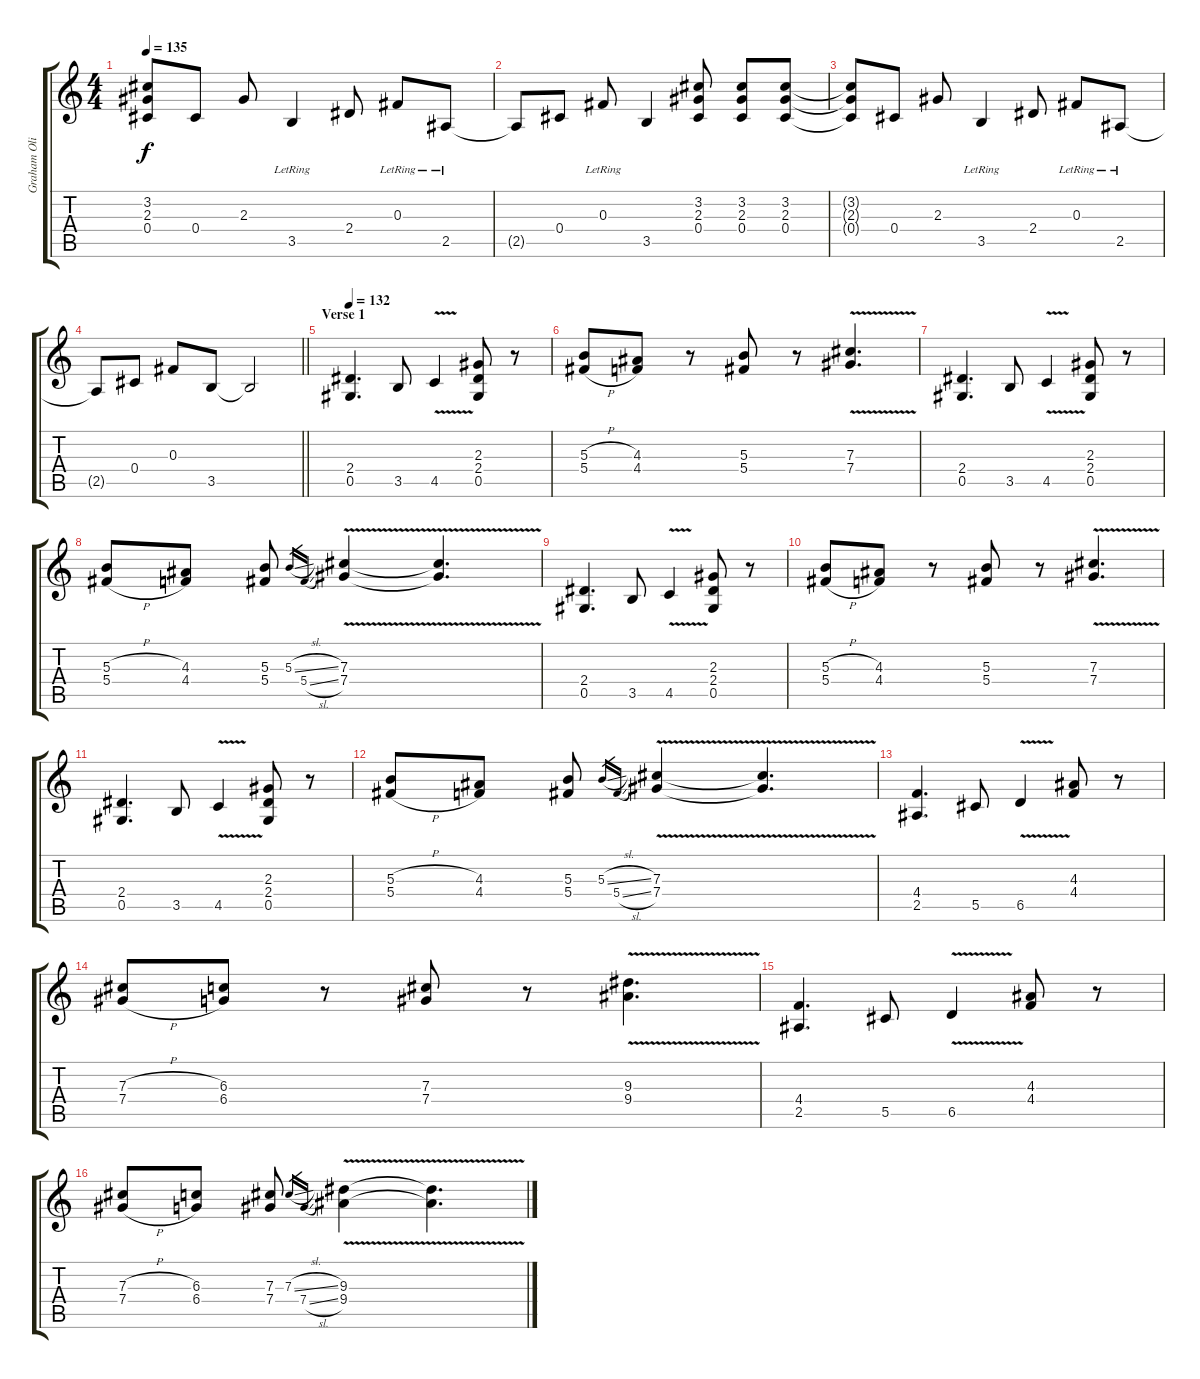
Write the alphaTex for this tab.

\track ("Graham Oliver" "Graham Oli") {instrument overdrivenguitar}
\staff {score tabs}
\tuning (Eb4 Bb3 Gb3 Db3 Ab2 Eb2) {hide}
\ts (4 4)
\tempo 135
\clef g2
\ks c
(3.2{t} 2.3{t} 0.4{t}).8{dy f} 0.4.8 2.3.8 3.5{lr}.4 2.4.8 0.3{lr}.8 2.5{lr}.8 |
2.5{t}.8 0.4.8 0.3{lr}.8 3.5.4 (3.2 2.3 0.4).8 (3.2 2.3 0.4).8 (3.2 2.3 0.4).8 |
(3.2{t} 2.3{t} 0.4{t}).8 0.4.8 2.3.8 3.5{lr}.4 2.4.8 0.3{lr}.8 2.5{lr}.8 |
\barLineRight lightlight
2.5{t}.8 0.4.8 0.3.8 3.5.8 3.5{t}.2 |
\section ("" "Verse 1")
\tempo 132
(2.4 0.5).4{d} 3.5.8 4.5{v}.4 (2.3 2.4 0.5).8 r.8 |
(5.3{h} 5.4{h}).8 (4.3 4.4).8 r.8 (5.3 5.4).8 r.8 (7.3{v} 7.4{v}).4{d} |
(2.4 0.5).4{d} 3.5.8 4.5{v}.4 (2.3 2.4 0.5).8 r.8 |
(5.3{h} 5.4{h}).8 (4.3 4.4).8 (5.3 5.4).8 5.3{sl}.16{gr} 5.4{sl}.16{gr} (7.3{v} 7.4{v}).4 (7.3{t} 7.4{t}).4{d} |
(2.4 0.5).4{d} 3.5.8 4.5{v}.4 (2.3 2.4 0.5).8 r.8 |
(5.3{h} 5.4{h}).8 (4.3 4.4).8 r.8 (5.3 5.4).8 r.8 (7.3{v} 7.4{v}).4{d} |
(2.4 0.5).4{d} 3.5.8 4.5{v}.4 (2.3 2.4 0.5).8 r.8 |
(5.3{h} 5.4{h}).8 (4.3 4.4).8 (5.3 5.4).8 5.3{sl}.16{gr} 5.4{sl}.16{gr} (7.3{v} 7.4{v}).4 (7.3{t} 7.4{t}).4{d} |
(4.4 2.5).4{d} 5.5.8 6.5{v}.4 (4.3 4.4).8 r.8 |
(7.3{h} 7.4{h}).8 (6.3 6.4).8 r.8 (7.3 7.4).8 r.8 (9.3{v} 9.4{v}).4{d} |
(4.4 2.5).4{d} 5.5.8 6.5{v}.4 (4.3 4.4).8 r.8 |
(7.3{h} 7.4{h}).8 (6.3 6.4).8 (7.3 7.4).8 7.3{sl}.16{gr} 7.4{sl}.16{gr} (9.3{v} 9.4{v}).4 (9.3{t} 9.4{t}).4{d}
